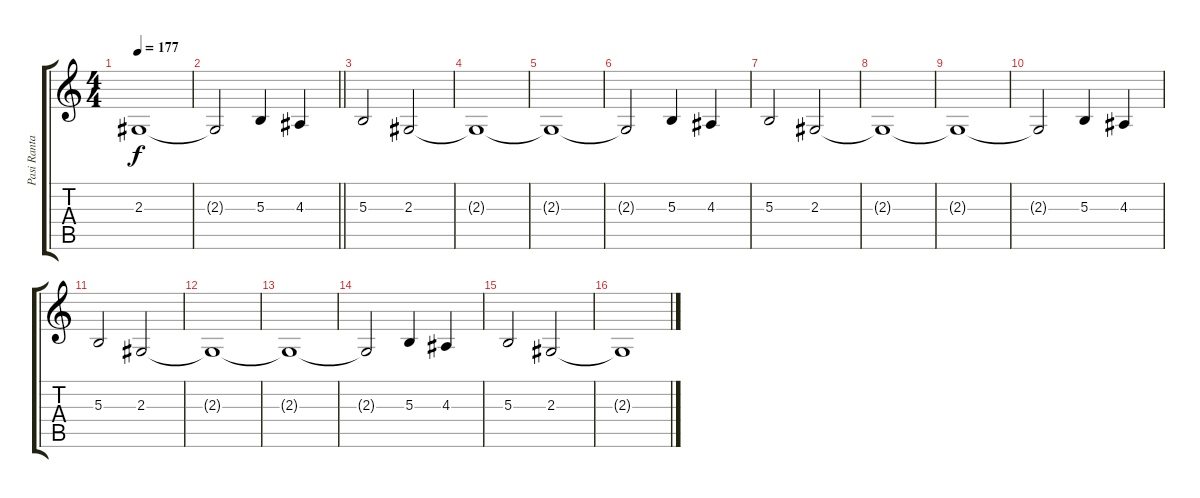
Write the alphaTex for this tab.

\track ("Pasi Rantanen" "Pasi Ranta") {instrument lead6voice}
\staff {score tabs}
\tuning (Eb4 Bb3 Gb3 Db3 Ab2 Eb2) {hide}
\ts (4 4)
\tempo 177
\clef g2
\ks c
2.3{t}.1{dy f} |
\barLineRight lightlight
2.3{t}.2 5.3.4 4.3.4 |
5.3.2 2.3.2 |
2.3{t}.1 |
2.3{t}.1 |
2.3{t}.2 5.3.4 4.3.4 |
5.3.2 2.3.2 |
2.3{t}.1 |
2.3{t}.1 |
2.3{t}.2 5.3.4 4.3.4 |
5.3.2 2.3.2 |
2.3{t}.1 |
2.3{t}.1 |
2.3{t}.2 5.3.4 4.3.4 |
5.3.2 2.3.2 |
2.3{t}.1
